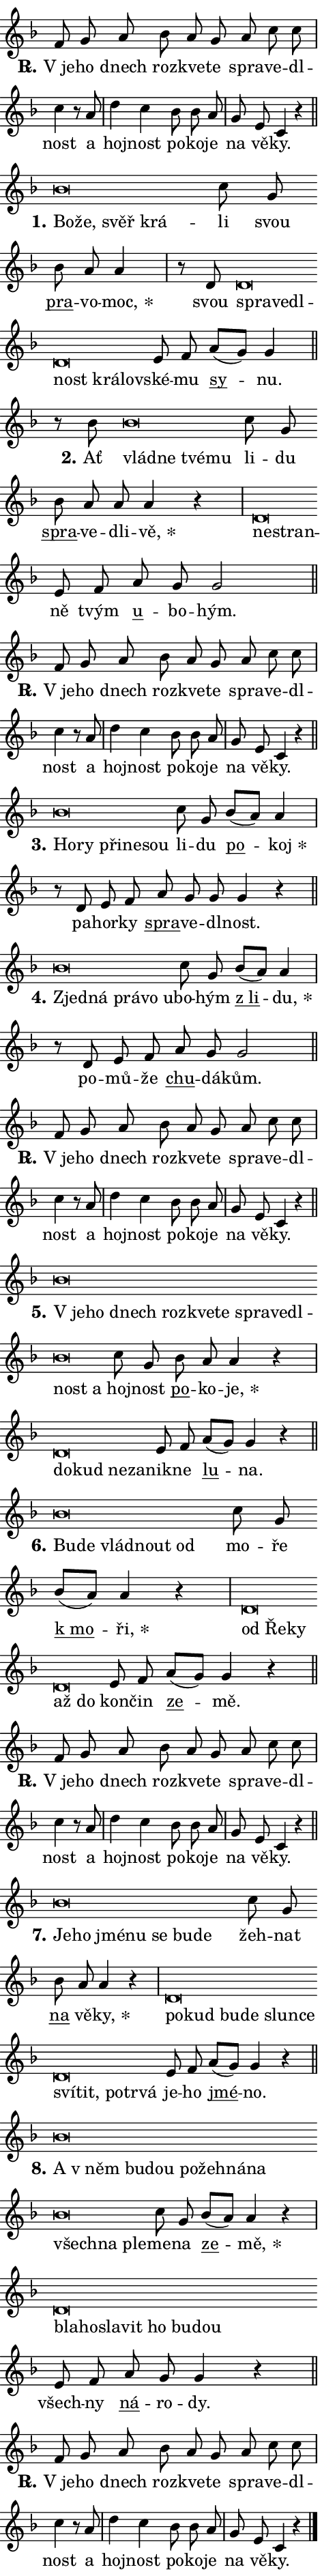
\version "2.24.0"
\header { tagline = "" }
\paper {
  indent = 0\cm
  top-margin = 0\cm
  right-margin = 0.13\cm % to fit lyric hyphens
  bottom-margin = 0\cm
  left-margin = 0\cm
  paper-width = 8\cm
  page-breaking = #ly:one-page-breaking
  system-system-spacing.basic-distance = #11
  score-system-spacing.basic-distance = #11
  ragged-last = ##f
}


%% Author: Thomas Morley
%% https://lists.gnu.org/archive/html/lilypond-user/2020-05/msg00002.html
#(define (line-position grob)
"Returns position of @var[grob} in current system:
   @code{'start}, if at first time-step
   @code{'end}, if at last time-step
   @code{'middle} otherwise
"
  (let* ((col (ly:item-get-column grob))
         (ln (ly:grob-object col 'left-neighbor))
         (rn (ly:grob-object col 'right-neighbor))
         (col-to-check-left (if (ly:grob? ln) ln col))
         (col-to-check-right (if (ly:grob? rn) rn col))
         (break-dir-left
           (and
             (ly:grob-property col-to-check-left 'non-musical #f)
             (ly:item-break-dir col-to-check-left)))
         (break-dir-right
           (and
             (ly:grob-property col-to-check-right 'non-musical #f)
             (ly:item-break-dir col-to-check-right))))
        (cond ((eqv? 1 break-dir-left) 'start)
              ((eqv? -1 break-dir-right) 'end)
              (else 'middle))))

#(define (tranparent-at-line-position vctor)
  (lambda (grob)
  "Relying on @code{line-position} select the relevant enry from @var{vctor}.
Used to determine transparency,"
    (case (line-position grob)
      ((end) (not (vector-ref vctor 0)))
      ((middle) (not (vector-ref vctor 1)))
      ((start) (not (vector-ref vctor 2))))))

noteHeadBreakVisibility =
#(define-music-function (break-visibility)(vector?)
"Makes @code{NoteHead}s transparent relying on @var{break-visibility}"
#{
  \override NoteHead.transparent =
    #(tranparent-at-line-position break-visibility)
#})

#(define delete-ledgers-for-transparent-note-heads
  (lambda (grob)
    "Reads whether a @code{NoteHead} is transparent.
If so this @code{NoteHead} is removed from @code{'note-heads} from
@var{grob}, which is supposed to be @code{LedgerLineSpanner}.
As a result ledgers are not printed for this @code{NoteHead}"
    (let* ((nhds-array (ly:grob-object grob 'note-heads))
           (nhds-list
             (if (ly:grob-array? nhds-array)
                 (ly:grob-array->list nhds-array)
                 '()))
           ;; Relies on the transparent-property being done before
           ;; Staff.LedgerLineSpanner.after-line-breaking is executed.
           ;; This is fragile ...
           (to-keep
             (remove
               (lambda (nhd)
                 (ly:grob-property nhd 'transparent #f))
               nhds-list)))
      ;; TODO find a better method to iterate over grob-arrays, similiar
      ;; to filter/remove etc for lists
      ;; For now rebuilt from scratch
      (set! (ly:grob-object grob 'note-heads)  '())
      (for-each
        (lambda (nhd)
          (ly:pointer-group-interface::add-grob grob 'note-heads nhd))
        to-keep))))

squashNotes = {
  \override NoteHead.X-extent = #'(-0.2 . 0.2)
  \override NoteHead.Y-extent = #'(-0.75 . 0)
  \override NoteHead.stencil =
    #(lambda (grob)
       (let ((pos (ly:grob-property grob 'staff-position)))
         (begin
           (if (< pos -7) (display "ERROR: Lower brevis then expected\n") (display ""))
           (if (<= pos -6) ly:text-interface::print ly:note-head::print))))
}
unSquashNotes = {
  \revert NoteHead.X-extent
  \revert NoteHead.Y-extent
  \revert NoteHead.stencil
}

hideNotes = \noteHeadBreakVisibility #begin-of-line-visible
unHideNotes = \noteHeadBreakVisibility #all-visible

% work-around for resetting accidentals
% https://lilypond.org/doc/v2.23/Documentation/notation/displaying-rhythms#unmetered-music
cadenzaMeasure = {
  \cadenzaOff
  \partial 1024 s1024
  \cadenzaOn
}

#(define-markup-command (accent layout props text) (markup?)
  "Underline accented syllable"
  (interpret-markup layout props
    #{\markup \override #'(offset . 4.3) \underline { #text }#}))

responsum = \markup \concat {
  "R" \hspace #-1.05 \path #0.1 #'((moveto 0 0.07) (lineto 0.9 0.8)) \hspace #0.05 "."
}

spaceSize = #0.6828661417322834 % exact space size for TeX Gyre Schola

\layout {
  \context {
    \Staff
    \remove "Time_signature_engraver"
    \override LedgerLineSpanner.after-line-breaking = #delete-ledgers-for-transparent-note-heads
  }
  \context {
    \Lyrics {
      \override LyricSpace.minimum-distance = \spaceSize
      \override LyricText.font-name = #"TeX Gyre Schola"
      \override LyricText.font-size = 1
      \override StanzaNumber.font-name = #"TeX Gyre Schola Bold"
      \override StanzaNumber.font-size = 1
    }
  }
  \context {
    \Score 
    \override NoteHead.text =
      #(lambda (grob) 
        (let ((pos (ly:grob-property grob 'staff-position)))
          #{\markup {
            \combine
              \halign #-0.55 \raise #(if (= pos -6) 0 0.5) \override #'(thickness . 2) \draw-line #'(3.2 . 0)
              \musicglyph "noteheads.sM1"
          }#}))
  }
}

% magnetic-lyrics.ily
%
%   written by
%     Jean Abou Samra <jean@abou-samra.fr>
%     Werner Lemberg <wl@gnu.org>
%
%   adapted by
%     Jiri Hon <jiri.hon@gmail.com>
%
% Version 2022-Apr-15

% https://www.mail-archive.com/lilypond-user@gnu.org/msg149350.html

#(define (Left_hyphen_pointer_engraver context)
   "Collect syllable-hyphen-syllable occurrences in lyrics and store
them in properties.  This engraver only looks to the left.  For
example, if the lyrics input is @code{foo -- bar}, it does the
following.

@itemize @bullet
@item
Set the @code{text} property of the @code{LyricHyphen} grob between
@q{foo} and @q{bar} to @code{foo}.

@item
Set the @code{left-hyphen} property of the @code{LyricText} grob with
text @q{foo} to the @code{LyricHyphen} grob between @q{foo} and
@q{bar}.
@end itemize

Use this auxiliary engraver in combination with the
@code{lyric-@/text::@/apply-@/magnetic-@/offset!} hook."
   (let ((hyphen #f)
         (text #f))
     (make-engraver
      (acknowledgers
       ((lyric-syllable-interface engraver grob source-engraver)
        (set! text grob)))
      (end-acknowledgers
       ((lyric-hyphen-interface engraver grob source-engraver)
        ;(when (not (grob::has-interface grob 'lyric-space-interface))
          (set! hyphen grob)));)
      ((stop-translation-timestep engraver)
       (when (and text hyphen)
         (ly:grob-set-object! text 'left-hyphen hyphen))
       (set! text #f)
       (set! hyphen #f)))))

#(define (lyric-text::apply-magnetic-offset! grob)
   "If the space between two syllables is less than the value in
property @code{LyricText@/.details@/.squash-threshold}, move the right
syllable to the left so that it gets concatenated with the left
syllable.

Use this function as a hook for
@code{LyricText@/.after-@/line-@/breaking} if the
@code{Left_@/hyphen_@/pointer_@/engraver} is active."
   (let ((hyphen (ly:grob-object grob 'left-hyphen #f)))
     (when hyphen
       (let ((left-text (ly:spanner-bound hyphen LEFT)))
         (when (grob::has-interface left-text 'lyric-syllable-interface)
           (let* ((common (ly:grob-common-refpoint grob left-text X))
                  (this-x-ext (ly:grob-extent grob common X))
                  (left-x-ext
                   (begin
                     ;; Trigger magnetism for left-text.
                     (ly:grob-property left-text 'after-line-breaking)
                     (ly:grob-extent left-text common X)))
                  ;; `delta` is the gap width between two syllables.
                  (delta (- (interval-start this-x-ext)
                            (interval-end left-x-ext)))
                  (details (ly:grob-property grob 'details))
                  (threshold (assoc-get 'squash-threshold details 0.2)))
             (when (< delta threshold)
               (let* (;; We have to manipulate the input text so that
                      ;; ligatures crossing syllable boundaries are not
                      ;; disabled.  For languages based on the Latin
                      ;; script this is essentially a beautification.
                      ;; However, for non-Western scripts it can be a
                      ;; necessity.
                      (lt (ly:grob-property left-text 'text))
                      (rt (ly:grob-property grob 'text))
                      (is-space (grob::has-interface hyphen 'lyric-space-interface))
                      (space (if is-space " " ""))
                      (extra-delta (if is-space spaceSize 0))
                      ;; Append new syllable.
                      (ltrt-space (if (and (string? lt) (string? rt))
                                (string-append lt space rt)
                                (make-concat-markup (list lt space rt))))
                      ;; Right-align `ltrt` to the right side.
                      (ltrt-space-markup (grob-interpret-markup
                               grob
                               (make-translate-markup
                                (cons (interval-length this-x-ext) 0)
                                (make-right-align-markup ltrt-space)))))
                 (begin
                   ;; Don't print `left-text`.
                   (ly:grob-set-property! left-text 'stencil #f)
                   ;; Set text and stencil (which holds all collected
                   ;; syllables so far) and shift it to the left.
                   (ly:grob-set-property! grob 'text ltrt-space)
                   (ly:grob-set-property! grob 'stencil ltrt-space-markup)
                   (ly:grob-translate-axis! grob (- (- delta extra-delta)) X))))))))))


#(define (lyric-hyphen::displace-bounds-first grob)
   ;; Make very sure this callback isn't triggered too early.
   (let ((left (ly:spanner-bound grob LEFT))
         (right (ly:spanner-bound grob RIGHT)))
     (ly:grob-property left 'after-line-breaking)
     (ly:grob-property right 'after-line-breaking)
     (ly:lyric-hyphen::print grob)))

squashThreshold = #0.4

\layout {
  \context {
    \Lyrics
    \consists #Left_hyphen_pointer_engraver
    \override LyricText.after-line-breaking =
      #lyric-text::apply-magnetic-offset!
    \override LyricHyphen.stencil = #lyric-hyphen::displace-bounds-first
    \override LyricText.details.squash-threshold = \squashThreshold
    \override LyricHyphen.minimum-distance = 0
    \override LyricHyphen.minimum-length = \squashThreshold
  }
}

squashText = \override LyricText.details.squash-threshold = 9999
unSquashText = \override LyricText.details.squash-threshold = \squashThreshold

leftText = \override LyricText.self-alignment-X = #LEFT
unLeftText = \revert LyricText.self-alignment-X

starOffset = #(lambda (grob) 
                (let ((x_offset (ly:self-alignment-interface::aligned-on-x-parent grob)))
                  (if (= x_offset 0) 0 (+ x_offset 1.2))))

star = #(define-music-function (syllable)(string?)
"Append star separator at the end of a syllable"
#{
  \once \override LyricText.X-offset = #starOffset
  \lyricmode { \markup {
    #syllable
    \override #'((font-name . "TeX Gyre Schola Bold")) \hspace #0.2 \lower #0.65 \larger "*"
  } }
#})

starAccent = #(define-music-function (syllable)(string?)
"Append star separator at the end of a syllable and make accent"
#{
  \once \override LyricText.X-offset = #starOffset
  \lyricmode { \markup {
    \accent #syllable
    \override #'((font-name . "TeX Gyre Schola Bold")) \hspace #0.2 \lower #0.65 \larger "*"
  } }
#})

breath = #(define-music-function (syllable)(string?)
"Append breathing indicator at the end of a syllable"
#{
  \lyricmode { \markup { #syllable "+" } }
#})

optionalBreath = #(define-music-function (syllable)(string?)
"Append optional breathing indicator at the end of a syllable"
#{
  \lyricmode { \markup { #syllable "(+)" } }
#})


\score {
    <<
        \new Voice = "melody" { \cadenzaOn \key f \major \relative { f'8 g a bes a g \bar "" a c c \cadenzaMeasure \bar "|" c4 r8 a \cadenzaMeasure \bar "|" d4 c \bar "" bes8 bes a \cadenzaMeasure \bar "|" g e c4 r \cadenzaMeasure \bar "||" \break } }
        \new Lyrics \lyricsto "melody" { \lyricmode { \set stanza = \responsum
"V je" -- ho dnech roz -- kve -- te spra -- ve -- dl -- nost a hoj -- nost po -- ko -- je na vě -- ky. } }
    >>
    \layout {}
}

\score {
    <<
        \new Voice = "melody" { \cadenzaOn \key f \major \relative { \squashNotes bes'\breve*1/16 \hideNotes \breve*1/16 \bar "" \breve*1/16 \breve*1/16 \bar "" \unHideNotes \unSquashNotes c8 g \bar "" bes a a4 \cadenzaMeasure \bar "|" r8 d, \squashNotes d\breve*1/16 \hideNotes \breve*1/16 \bar "" \breve*1/16 \bar "" \breve*1/16 \bar "" \breve*1/16 \breve*1/16 \bar "" \unHideNotes \unSquashNotes e8 f \bar "" a[( g)] g4 \cadenzaMeasure \bar "||" \break } }
        \new Lyrics \lyricsto "melody" { \lyricmode { \set stanza = "1."
\leftText Bo -- \squashText že, svěř krá -- \unLeftText \unSquashText li svou \markup \accent pra -- vo -- \star moc, svou \leftText spra -- \squashText ve -- dl -- nost krá -- lov -- \unLeftText \unSquashText ské -- mu \markup \accent sy -- nu. } }
    >>
    \layout {}
}

\score {
    <<
        \new Voice = "melody" { \cadenzaOn \key f \major \relative { r8 bes' \squashNotes bes\breve*1/16 \hideNotes \breve*1/16 \bar "" \breve*1/16 \breve*1/16 \bar "" \unHideNotes \unSquashNotes c8 g \bar "" bes a a a4 r \cadenzaMeasure \bar "|" \squashNotes d,\breve*1/16 \hideNotes \breve*1/16 \bar "" \unHideNotes \unSquashNotes e8 f \bar "" a g g2 \cadenzaMeasure \bar "||" \break } }
        \new Lyrics \lyricsto "melody" { \lyricmode { \set stanza = "2."
Ať \leftText vlád -- \squashText ne tvé -- mu \unLeftText \unSquashText li -- du \markup \accent spra -- ve -- dli -- \star vě, \leftText ne -- \squashText stran -- \unLeftText \unSquashText ně tvým \markup \accent u -- bo -- hým. } }
    >>
    \layout {}
}

\score {
    <<
        \new Voice = "melody" { \cadenzaOn \key f \major \relative { f'8 g a bes a g \bar "" a c c \cadenzaMeasure \bar "|" c4 r8 a \cadenzaMeasure \bar "|" d4 c \bar "" bes8 bes a \cadenzaMeasure \bar "|" g e c4 r \cadenzaMeasure \bar "||" \break } }
        \new Lyrics \lyricsto "melody" { \lyricmode { \set stanza = \responsum
"V je" -- ho dnech roz -- kve -- te spra -- ve -- dl -- nost a hoj -- nost po -- ko -- je na vě -- ky. } }
    >>
    \layout {}
}

\score {
    <<
        \new Voice = "melody" { \cadenzaOn \key f \major \relative { \squashNotes bes'\breve*1/16 \hideNotes \breve*1/16 \bar "" \breve*1/16 \bar "" \breve*1/16 \breve*1/16 \bar "" \unHideNotes \unSquashNotes c8 g \bar "" bes[( a)] a4 \cadenzaMeasure \bar "|" r8 d, e8 f \bar "" a g g g4 r \cadenzaMeasure \bar "||" \break } }
        \new Lyrics \lyricsto "melody" { \lyricmode { \set stanza = "3."
\leftText Ho -- \squashText ry při -- ne -- sou \unLeftText \unSquashText li -- du \markup \accent po -- \star koj pa -- hor -- ky \markup \accent spra -- ve -- dl -- nost. } }
    >>
    \layout {}
}

\score {
    <<
        \new Voice = "melody" { \cadenzaOn \key f \major \relative { \squashNotes bes'\breve*1/16 \hideNotes \breve*1/16 \bar "" \breve*1/16 \bar "" \breve*1/16 \breve*1/16 \bar "" \unHideNotes \unSquashNotes c8 g \bar "" bes[( a)] a4 \cadenzaMeasure \bar "|" r8 d, e8 f \bar "" a g g2 \cadenzaMeasure \bar "||" \break } }
        \new Lyrics \lyricsto "melody" { \lyricmode { \set stanza = "4."
\leftText Zjed -- \squashText ná prá -- vo u -- \unLeftText \unSquashText bo -- hým \markup \accent "z li" -- \star du, po -- mů -- že \markup \accent chu -- dá -- kům. } }
    >>
    \layout {}
}

\score {
    <<
        \new Voice = "melody" { \cadenzaOn \key f \major \relative { f'8 g a bes a g \bar "" a c c \cadenzaMeasure \bar "|" c4 r8 a \cadenzaMeasure \bar "|" d4 c \bar "" bes8 bes a \cadenzaMeasure \bar "|" g e c4 r \cadenzaMeasure \bar "||" \break } }
        \new Lyrics \lyricsto "melody" { \lyricmode { \set stanza = \responsum
"V je" -- ho dnech roz -- kve -- te spra -- ve -- dl -- nost a hoj -- nost po -- ko -- je na vě -- ky. } }
    >>
    \layout {}
}

\score {
    <<
        \new Voice = "melody" { \cadenzaOn \key f \major \relative { \squashNotes bes'\breve*1/16 \hideNotes \breve*1/16 \bar "" \breve*1/16 \bar "" \breve*1/16 \bar "" \breve*1/16 \bar "" \breve*1/16 \bar "" \breve*1/16 \bar "" \breve*1/16 \bar "" \breve*1/16 \bar "" \breve*1/16 \breve*1/16 \bar "" \unHideNotes \unSquashNotes c8 g \bar "" bes a a4 r \cadenzaMeasure \bar "|" \squashNotes d,\breve*1/16 \hideNotes \breve*1/16 \bar "" \breve*1/16 \breve*1/16 \bar "" \unHideNotes \unSquashNotes e8 f \bar "" a[( g)] g4 r \cadenzaMeasure \bar "||" \break } }
        \new Lyrics \lyricsto "melody" { \lyricmode { \set stanza = "5."
\leftText "V je" -- \squashText ho dnech roz -- kve -- te spra -- ve -- dl -- nost a \unLeftText \unSquashText hoj -- nost \markup \accent po -- ko -- \star je, \leftText do -- \squashText kud ne -- za -- \unLeftText \unSquashText nik -- ne \markup \accent lu -- na. } }
    >>
    \layout {}
}

\score {
    <<
        \new Voice = "melody" { \cadenzaOn \key f \major \relative { \squashNotes bes'\breve*1/16 \hideNotes \breve*1/16 \bar "" \breve*1/16 \bar "" \breve*1/16 \breve*1/16 \bar "" \unHideNotes \unSquashNotes c8 g \bar "" bes[( a)] a4 r \cadenzaMeasure \bar "|" \squashNotes d,\breve*1/16 \hideNotes \breve*1/16 \bar "" \breve*1/16 \bar "" \breve*1/16 \breve*1/16 \bar "" \unHideNotes \unSquashNotes e8 f \bar "" a[( g)] g4 r \cadenzaMeasure \bar "||" \break } }
        \new Lyrics \lyricsto "melody" { \lyricmode { \set stanza = "6."
\leftText Bu -- \squashText de vlád -- nout od \unLeftText \unSquashText mo -- ře \markup \accent "k mo" -- \star ři, \leftText od \squashText Ře -- ky až do \unLeftText \unSquashText kon -- čin \markup \accent ze -- mě. } }
    >>
    \layout {}
}

\score {
    <<
        \new Voice = "melody" { \cadenzaOn \key f \major \relative { f'8 g a bes a g \bar "" a c c \cadenzaMeasure \bar "|" c4 r8 a \cadenzaMeasure \bar "|" d4 c \bar "" bes8 bes a \cadenzaMeasure \bar "|" g e c4 r \cadenzaMeasure \bar "||" \break } }
        \new Lyrics \lyricsto "melody" { \lyricmode { \set stanza = \responsum
"V je" -- ho dnech roz -- kve -- te spra -- ve -- dl -- nost a hoj -- nost po -- ko -- je na vě -- ky. } }
    >>
    \layout {}
}

\score {
    <<
        \new Voice = "melody" { \cadenzaOn \key f \major \relative { \squashNotes bes'\breve*1/16 \hideNotes \breve*1/16 \bar "" \breve*1/16 \bar "" \breve*1/16 \bar "" \breve*1/16 \bar "" \breve*1/16 \breve*1/16 \bar "" \unHideNotes \unSquashNotes c8 g \bar "" bes a a4 r \cadenzaMeasure \bar "|" \squashNotes d,\breve*1/16 \hideNotes \breve*1/16 \bar "" \breve*1/16 \bar "" \breve*1/16 \bar "" \breve*1/16 \bar "" \breve*1/16 \bar "" \breve*1/16 \bar "" \breve*1/16 \bar "" \breve*1/16 \bar "" \breve*1/16 \breve*1/16 \bar "" \unHideNotes \unSquashNotes e8 f \bar "" a[( g)] g4 r \cadenzaMeasure \bar "||" \break } }
        \new Lyrics \lyricsto "melody" { \lyricmode { \set stanza = "7."
\leftText Je -- \squashText ho jmé -- nu se bu -- de \unLeftText \unSquashText žeh -- nat \markup \accent na vě -- \star ky, \leftText po -- \squashText kud bu -- de slun -- ce sví -- tit, po -- tr -- vá \unLeftText \unSquashText je -- ho \markup \accent jmé -- no. } }
    >>
    \layout {}
}

\score {
    <<
        \new Voice = "melody" { \cadenzaOn \key f \major \relative { \squashNotes bes'\breve*1/16 \hideNotes \breve*1/16 \bar "" \breve*1/16 \bar "" \breve*1/16 \bar "" \breve*1/16 \bar "" \breve*1/16 \bar "" \breve*1/16 \bar "" \breve*1/16 \bar "" \breve*1/16 \bar "" \breve*1/16 \breve*1/16 \bar "" \unHideNotes \unSquashNotes c8 g \bar "" bes[( a)] a4 r \cadenzaMeasure \bar "|" \squashNotes d,\breve*1/16 \hideNotes \breve*1/16 \bar "" \breve*1/16 \bar "" \breve*1/16 \bar "" \breve*1/16 \bar "" \breve*1/16 \breve*1/16 \bar "" \unHideNotes \unSquashNotes e8 f \bar "" a g g4 r \cadenzaMeasure \bar "||" \break } }
        \new Lyrics \lyricsto "melody" { \lyricmode { \set stanza = "8."
\leftText A \squashText "v něm" bu -- dou po -- žeh -- ná -- na všech -- na ple -- \unLeftText \unSquashText me -- na \markup \accent ze -- \star mě, \leftText bla -- \squashText ho -- sla -- vit ho bu -- dou \unLeftText \unSquashText všech -- ny \markup \accent ná -- ro -- dy. } }
    >>
    \layout {}
}

\score {
    <<
        \new Voice = "melody" { \cadenzaOn \key f \major \relative { f'8 g a bes a g \bar "" a c c \cadenzaMeasure \bar "|" c4 r8 a \cadenzaMeasure \bar "|" d4 c \bar "" bes8 bes a \cadenzaMeasure \bar "|" g e c4 r \cadenzaMeasure \bar "||" \break } \bar "|." }
        \new Lyrics \lyricsto "melody" { \lyricmode { \set stanza = \responsum
"V je" -- ho dnech roz -- kve -- te spra -- ve -- dl -- nost a hoj -- nost po -- ko -- je na vě -- ky. } }
    >>
    \layout {}
}
